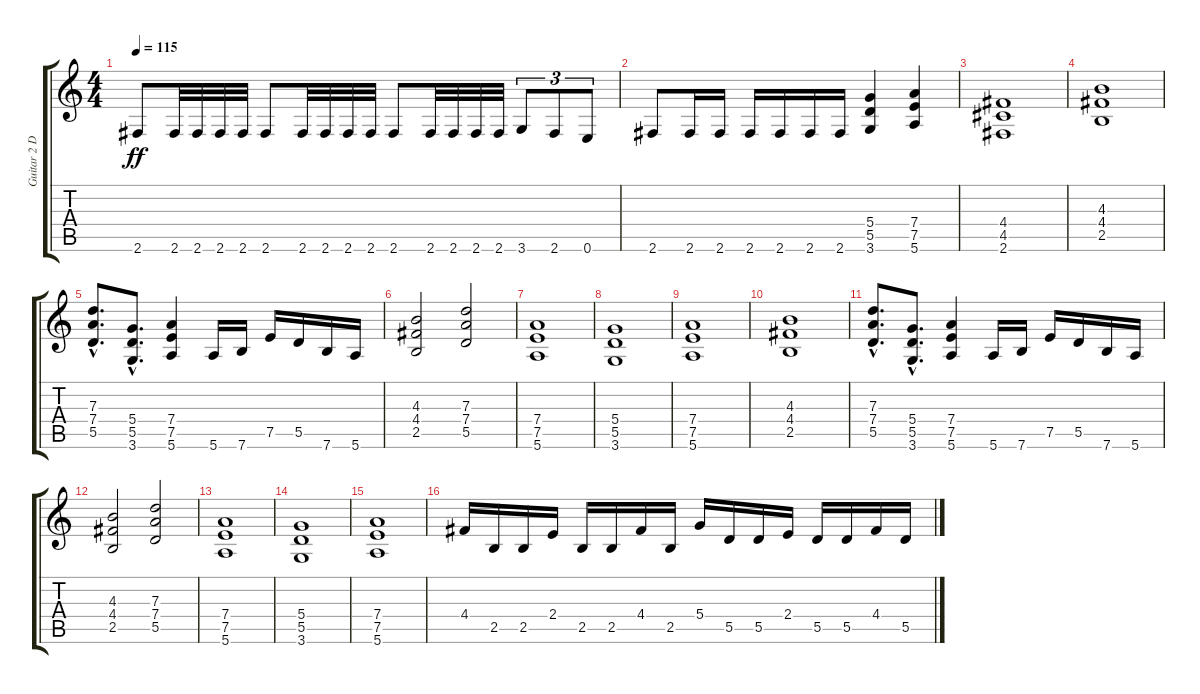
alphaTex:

\track ("Guitar 2 Distorted" "Guitar 2 D") {instrument distortionguitar}
\staff {score tabs}
\tuning (E4 B3 G3 D3 A2 E2) {hide}
\ts (4 4)
\tempo 115
\clef g2
\ks c
2.6.8{dy ff} 2.6.32 2.6.32 2.6.32 2.6.32 2.6.8 2.6.32 2.6.32 2.6.32 2.6.32 2.6.8 2.6.32 2.6.32 2.6.32 2.6.32 3.6.8{tu (3 2)} 2.6.8{tu (3 2)} 0.6.8{tu (3 2)} |
2.6.8 2.6.16 2.6.16 2.6.16 2.6.16 2.6.16 2.6.16 (5.4 5.5 3.6).4 (7.4 7.5 5.6).4 |
(4.4 4.5 2.6).1 |
(4.3 4.4 2.5).1 |
(7.3{hac} 7.4{hac} 5.5{hac}).8{d} (5.4{hac} 5.5{hac} 3.6{hac}).8{d} (7.4 7.5 5.6).4 5.6.16 7.6.16 7.5.16 5.5.16 7.6.16 5.6.16 |
(4.3 4.4 2.5).2 (7.3 7.4 5.5).2 |
(7.4 7.5 5.6).1 |
(5.4 5.5 3.6).1 |
(7.4 7.5 5.6).1 |
(4.3 4.4 2.5).1 |
(7.3{hac} 7.4{hac} 5.5{hac}).8{d} (5.4{hac} 5.5{hac} 3.6{hac}).8{d} (7.4 7.5 5.6).4 5.6.16 7.6.16 7.5.16 5.5.16 7.6.16 5.6.16 |
(4.3 4.4 2.5).2 (7.3 7.4 5.5).2 |
(7.4 7.5 5.6).1 |
(5.4 5.5 3.6).1 |
(7.4 7.5 5.6).1 |
4.4.16 2.5.16 2.5.16 2.4.16 2.5.16 2.5.16 4.4.16 2.5.16 5.4.16 5.5.16 5.5.16 2.4.16 5.5.16 5.5.16 4.4.16 5.5.16
